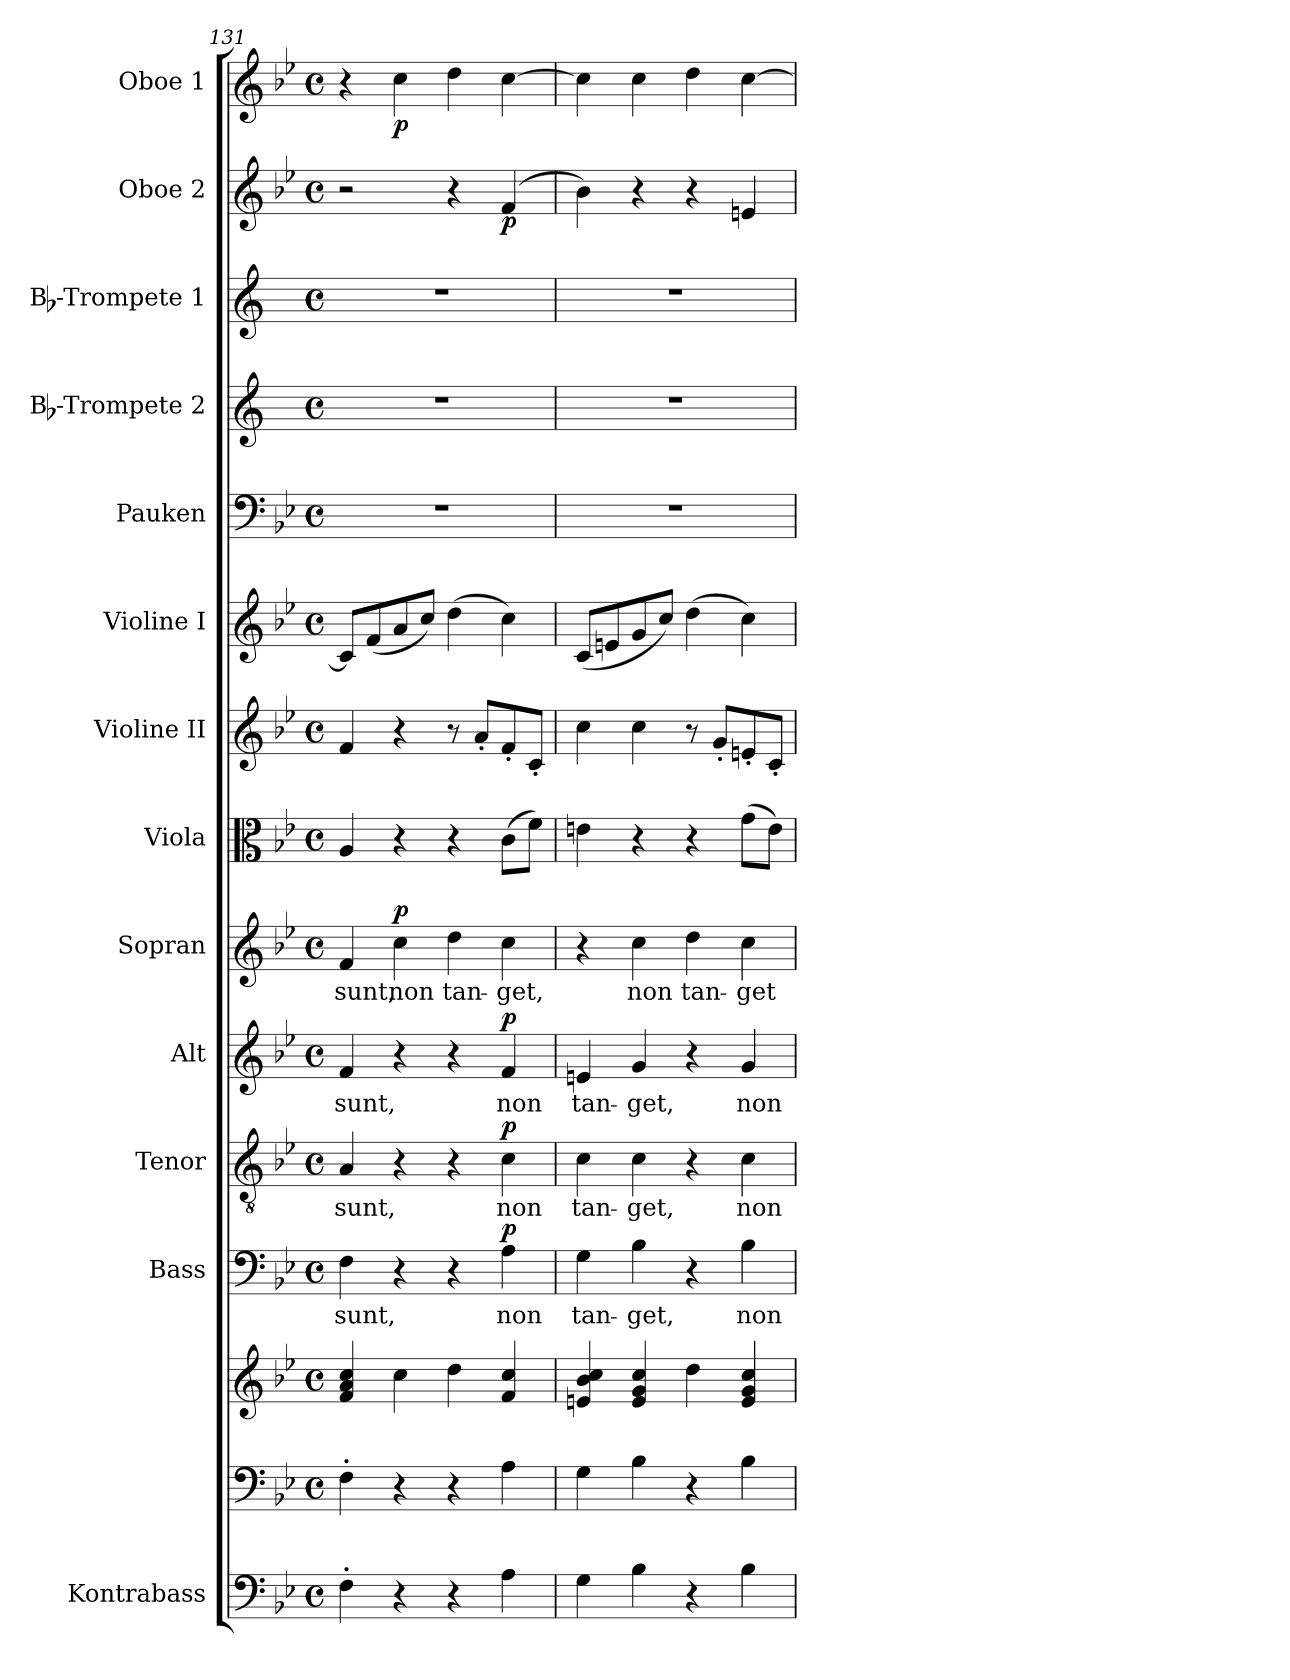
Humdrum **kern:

**kern	**kern	**kern	**kern	**text	**dynam	**kern	**text	**dynam	**kern	**text	**dynam	**kern	**text	**dynam	**kern	**kern	**kern	**kern	**kern	**kern	**kern	**dynam	**kern	**dynam
*part14	*part13	*part13	*part12	*part12	*part12	*part11	*part11	*part11	*part10	*part10	*part10	*part9	*part9	*part9	*part8	*part7	*part6	*part5	*part4	*part3	*part2	*part2	*part1	*part1
*staff15	*staff14	*staff13	*staff12	*staff12	*staff12	*staff11	*staff11	*staff11	*staff10	*staff10	*staff10	*staff9	*staff9	*staff9	*staff8	*staff7	*staff6	*staff5	*staff4	*staff3	*staff2	*staff2	*staff1	*staff1
*I"Kontrabass	*	*	*I"Bass	*	*	*I"Tenor	*	*	*I"Alt	*	*	*I"Sopran	*	*	*I"Viola	*I"Violine II	*I"Violine I	*I"Pauken	*I"Bb-Trompete 2	*I"Bb-Trompete 1	*I"Oboe 2	*	*I"Oboe 1	*
*I'Kb.	*	*	*I'B.	*	*	*I'T.	*	*	*I'A.	*	*	*I'S.	*	*	*I'Vla.	*I'Vl. II	*I'Vl. I	*I'Pk.	*I'Bb Trp. 2	*I'Bb Trp. 1	*I'Ob. 2	*	*I'Ob. 1	*
*clefF4	*clefF4	*clefG2	*clefF4	*	*	*clefGv2	*	*	*clefG2	*	*	*clefG2	*	*	*clefC3	*clefG2	*clefG2	*clefF4	*clefG2	*clefG2	*clefG2	*	*clefG2	*
*ITrd7c12	*	*	*	*	*	*	*	*	*	*	*	*	*	*	*	*	*	*	*ITrd1c2	*ITrd1c2	*	*	*	*
*k[b-e-]	*k[b-e-]	*k[b-e-]	*k[b-e-]	*	*	*k[b-e-]	*	*	*k[b-e-]	*	*	*k[b-e-]	*	*	*k[b-e-]	*k[b-e-]	*k[b-e-]	*k[b-e-]	*k[b-e-]	*k[b-e-]	*k[b-e-]	*	*k[b-e-]	*
*B-:	*B-:	*B-:	*B-:	*	*	*B-:	*	*	*B-:	*	*	*B-:	*	*	*B-:	*B-:	*B-:	*B-:	*B-:	*B-:	*B-:	*	*B-:	*
*M4/4	*M4/4	*M4/4	*M4/4	*	*	*M4/4	*	*	*M4/4	*	*	*M4/4	*	*	*M4/4	*M4/4	*M4/4	*M4/4	*M4/4	*M4/4	*M4/4	*	*M4/4	*
*met(c)	*met(c)	*met(c)	*met(c)	*	*	*met(c)	*	*	*met(c)	*	*	*met(c)	*	*	*met(c)	*met(c)	*met(c)	*met(c)	*met(c)	*met(c)	*met(c)	*	*met(c)	*
=131	=131	=131	=131	=131	=131	=131	=131	=131	=131	=131	=131	=131	=131	=131	=131	=131	=131	=131	=131	=131	=131	=131	=131	=131
!	!	!	!	!LO:LY:b	!	!	!LO:LY:b	!	!	!LO:LY:b	!	!	!LO:LY:b	!	!	!	!	!	!	!	!	!	!	!
4FF'>\	4F'>\	4f/ 4a/ 4cc/	4F\	sunt,	.	4A/	sunt,	.	4f/	sunt,	.	4f/	sunt,	.	4A/	4f/	8c/L]	1r	1r	1r	2r	.	4r	.
.	.	.	.	.	.	.	.	.	.	.	.	.	.	.	.	.	(<8f/	.	.	.	.	.	.	.
!	!	!	!	!	!	!	!	!	!	!	!	!	!LO:LY:b	!LO:DY:a	!	!	!	!	!	!	!	!	!	!LO:DY:b
4r	4r	4cc\	4r	.	.	4r	.	.	4r	.	.	4cc\	non	p	4r	4r	8a/	.	.	.	.	.	4cc\	p
.	.	.	.	.	.	.	.	.	.	.	.	.	.	.	.	.	8cc/J)	.	.	.	.	.	.	.
!	!	!	!	!	!	!	!	!	!	!	!	!	!LO:LY:b	!	!	!	!	!	!	!	!	!	!	!
4r	4r	4dd\	4r	.	.	4r	.	.	4r	.	.	4dd\	tan-	.	4r	8r	(>4dd\	.	.	.	4r	.	4dd\	.
.	.	.	.	.	.	.	.	.	.	.	.	.	.	.	.	8a'</L	.	.	.	.	.	.	.	.
!	!	!	!	!LO:LY:b	!LO:DY:a	!	!LO:LY:b	!LO:DY:a	!	!LO:LY:b	!LO:DY:a	!	!LO:LY:b	!	!	!	!	!	!	!	!	!LO:DY:b	!	!
4AA\	4A\	4f/ 4cc/	4A\	non	p	4c\	non	p	4f/	non	p	4cc\	-get,	.	(>8c\L	8f'</	4cc\)	.	.	.	(4f/	p	[4cc\	.
.	.	.	.	.	.	.	.	.	.	.	.	.	.	.	8f\J)	8c'</J	.	.	.	.	.	.	.	.
=132	=132	=132	=132	=132	=132	=132	=132	=132	=132	=132	=132	=132	=132	=132	=132	=132	=132	=132	=132	=132	=132	=132	=132	=132
!	!	!	!	!LO:LY:b	!	!	!LO:LY:b	!	!	!LO:LY:b	!	!	!	!	!	!	!	!	!	!	!	!	!	!
4GG\	4G\	4en/ 4b-/ 4cc/	4G\	tan-	.	4c\	tan-	.	4en/	tan-	.	4r	.	.	4en\	4cc\	(<8c/L	1r	1r	1r	4b-\)	.	4cc\]	.
.	.	.	.	.	.	.	.	.	.	.	.	.	.	.	.	.	8en/	.	.	.	.	.	.	.
!	!	!	!	!LO:LY:b	!	!	!LO:LY:b	!	!	!LO:LY:b	!	!	!LO:LY:b	!	!	!	!	!	!	!	!	!	!	!
4BB-\	4B-\	4e/ 4g/ 4cc/	4B-\	-get,	.	4c\	-get,	.	4g/	-get,	.	4cc\	non	.	4r	4cc\	8g/	.	.	.	4r	.	4cc\	.
.	.	.	.	.	.	.	.	.	.	.	.	.	.	.	.	.	8cc/J)	.	.	.	.	.	.	.
!	!	!	!	!	!	!	!	!	!	!	!	!	!LO:LY:b	!	!	!	!	!	!	!	!	!	!	!
4r	4r	4dd\	4r	.	.	4r	.	.	4r	.	.	4dd\	tan-	.	4r	8r	(>4dd\	.	.	.	4r	.	4dd\	.
.	.	.	.	.	.	.	.	.	.	.	.	.	.	.	.	8g'</L	.	.	.	.	.	.	.	.
!	!	!	!	!LO:LY:b	!	!	!LO:LY:b	!	!	!LO:LY:b	!	!	!LO:LY:b	!	!	!	!	!	!	!	!	!	!	!
4BB-\	4B-\	4e/ 4g/ 4cc/	4B-\	non	.	4c\	non	.	4g/	non	.	4cc\	-get	.	(>8g\L	8en'</	4cc\)	.	.	.	4en/	.	[4cc\	.
.	.	.	.	.	.	.	.	.	.	.	.	.	.	.	8e\J)	8c'</J	.	.	.	.	.	.	.	.
=	=	=	=	=	=	=	=	=	=	=	=	=	=	=	=	=	=	=	=	=	=	=	=	=
*-	*-	*-	*-	*-	*-	*-	*-	*-	*-	*-	*-	*-	*-	*-	*-	*-	*-	*-	*-	*-	*-	*-	*-	*-
